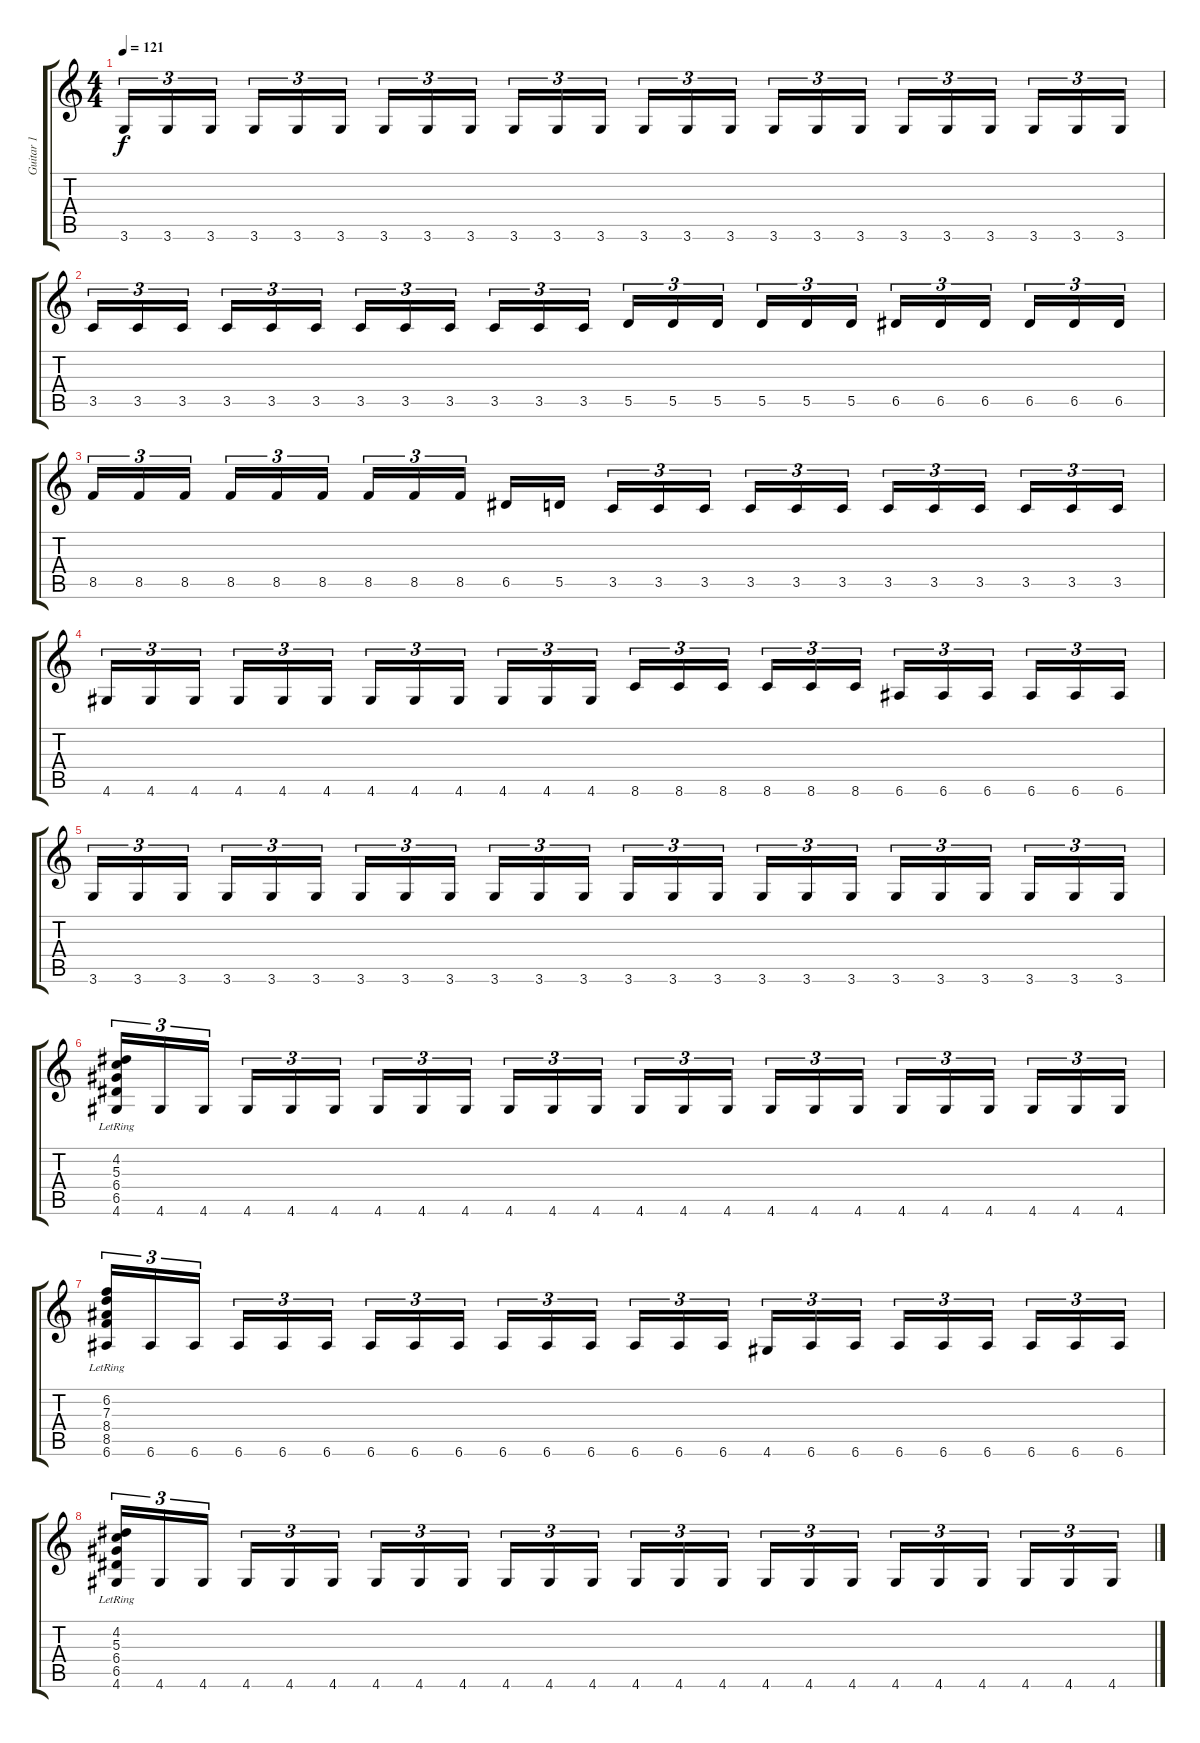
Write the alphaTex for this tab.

\track ("Guitar 1" "Guitar 1") {instrument distortionguitar}
\staff {score tabs}
\tuning (E4 B3 G3 D3 A2 E2) {hide}
\ts (4 4)
\tempo 121
\clef g2
\ks c
3.6.16{tu (3 2) dy f} 3.6.16{tu (3 2)} 3.6.16{tu (3 2)} 3.6.16{tu (3 2)} 3.6.16{tu (3 2)} 3.6.16{tu (3 2)} 3.6.16{tu (3 2)} 3.6.16{tu (3 2)} 3.6.16{tu (3 2)} 3.6.16{tu (3 2)} 3.6.16{tu (3 2)} 3.6.16{tu (3 2)} 3.6.16{tu (3 2)} 3.6.16{tu (3 2)} 3.6.16{tu (3 2)} 3.6.16{tu (3 2)} 3.6.16{tu (3 2)} 3.6.16{tu (3 2)} 3.6.16{tu (3 2)} 3.6.16{tu (3 2)} 3.6.16{tu (3 2)} 3.6.16{tu (3 2)} 3.6.16{tu (3 2)} 3.6.16{tu (3 2)} |
3.5.16{tu (3 2)} 3.5.16{tu (3 2)} 3.5.16{tu (3 2)} 3.5.16{tu (3 2)} 3.5.16{tu (3 2)} 3.5.16{tu (3 2)} 3.5.16{tu (3 2)} 3.5.16{tu (3 2)} 3.5.16{tu (3 2)} 3.5.16{tu (3 2)} 3.5.16{tu (3 2)} 3.5.16{tu (3 2)} 5.5.16{tu (3 2)} 5.5.16{tu (3 2)} 5.5.16{tu (3 2)} 5.5.16{tu (3 2)} 5.5.16{tu (3 2)} 5.5.16{tu (3 2)} 6.5.16{tu (3 2)} 6.5.16{tu (3 2)} 6.5.16{tu (3 2)} 6.5.16{tu (3 2)} 6.5.16{tu (3 2)} 6.5.16{tu (3 2)} |
8.5.16{tu (3 2)} 8.5.16{tu (3 2)} 8.5.16{tu (3 2)} 8.5.16{tu (3 2)} 8.5.16{tu (3 2)} 8.5.16{tu (3 2)} 8.5.16{tu (3 2)} 8.5.16{tu (3 2)} 8.5.16{tu (3 2)} 6.5.16 5.5.16 3.5.16{tu (3 2)} 3.5.16{tu (3 2)} 3.5.16{tu (3 2)} 3.5.16{tu (3 2)} 3.5.16{tu (3 2)} 3.5.16{tu (3 2)} 3.5.16{tu (3 2)} 3.5.16{tu (3 2)} 3.5.16{tu (3 2)} 3.5.16{tu (3 2)} 3.5.16{tu (3 2)} 3.5.16{tu (3 2)} |
4.6.16{tu (3 2)} 4.6.16{tu (3 2)} 4.6.16{tu (3 2)} 4.6.16{tu (3 2)} 4.6.16{tu (3 2)} 4.6.16{tu (3 2)} 4.6.16{tu (3 2)} 4.6.16{tu (3 2)} 4.6.16{tu (3 2)} 4.6.16{tu (3 2)} 4.6.16{tu (3 2)} 4.6.16{tu (3 2)} 8.6.16{tu (3 2)} 8.6.16{tu (3 2)} 8.6.16{tu (3 2)} 8.6.16{tu (3 2)} 8.6.16{tu (3 2)} 8.6.16{tu (3 2)} 6.6.16{tu (3 2)} 6.6.16{tu (3 2)} 6.6.16{tu (3 2)} 6.6.16{tu (3 2)} 6.6.16{tu (3 2)} 6.6.16{tu (3 2)} |
3.6.16{tu (3 2)} 3.6.16{tu (3 2)} 3.6.16{tu (3 2)} 3.6.16{tu (3 2)} 3.6.16{tu (3 2)} 3.6.16{tu (3 2)} 3.6.16{tu (3 2)} 3.6.16{tu (3 2)} 3.6.16{tu (3 2)} 3.6.16{tu (3 2)} 3.6.16{tu (3 2)} 3.6.16{tu (3 2)} 3.6.16{tu (3 2)} 3.6.16{tu (3 2)} 3.6.16{tu (3 2)} 3.6.16{tu (3 2)} 3.6.16{tu (3 2)} 3.6.16{tu (3 2)} 3.6.16{tu (3 2)} 3.6.16{tu (3 2)} 3.6.16{tu (3 2)} 3.6.16{tu (3 2)} 3.6.16{tu (3 2)} 3.6.16{tu (3 2)} |
(4.2{lr} 5.3{lr} 6.4{lr} 6.5{lr} 4.6{lr}).16{tu (3 2)} 4.6.16{tu (3 2)} 4.6.16{tu (3 2)} 4.6.16{tu (3 2)} 4.6.16{tu (3 2)} 4.6.16{tu (3 2)} 4.6.16{tu (3 2)} 4.6.16{tu (3 2)} 4.6.16{tu (3 2)} 4.6.16{tu (3 2)} 4.6.16{tu (3 2)} 4.6.16{tu (3 2)} 4.6.16{tu (3 2)} 4.6.16{tu (3 2)} 4.6.16{tu (3 2)} 4.6.16{tu (3 2)} 4.6.16{tu (3 2)} 4.6.16{tu (3 2)} 4.6.16{tu (3 2)} 4.6.16{tu (3 2)} 4.6.16{tu (3 2)} 4.6.16{tu (3 2)} 4.6.16{tu (3 2)} 4.6.16{tu (3 2)} |
(6.2{lr} 7.3{lr} 8.4{lr} 8.5{lr} 6.6{lr}).16{tu (3 2)} 6.6.16{tu (3 2)} 6.6.16{tu (3 2)} 6.6.16{tu (3 2)} 6.6.16{tu (3 2)} 6.6.16{tu (3 2)} 6.6.16{tu (3 2)} 6.6.16{tu (3 2)} 6.6.16{tu (3 2)} 6.6.16{tu (3 2)} 6.6.16{tu (3 2)} 6.6.16{tu (3 2)} 6.6.16{tu (3 2)} 6.6.16{tu (3 2)} 6.6.16{tu (3 2)} 4.6.16{tu (3 2)} 6.6.16{tu (3 2)} 6.6.16{tu (3 2)} 6.6.16{tu (3 2)} 6.6.16{tu (3 2)} 6.6.16{tu (3 2)} 6.6.16{tu (3 2)} 6.6.16{tu (3 2)} 6.6.16{tu (3 2)} |
(4.2{lr} 5.3{lr} 6.4{lr} 6.5{lr} 4.6{lr}).16{tu (3 2)} 4.6.16{tu (3 2)} 4.6.16{tu (3 2)} 4.6.16{tu (3 2)} 4.6.16{tu (3 2)} 4.6.16{tu (3 2)} 4.6.16{tu (3 2)} 4.6.16{tu (3 2)} 4.6.16{tu (3 2)} 4.6.16{tu (3 2)} 4.6.16{tu (3 2)} 4.6.16{tu (3 2)} 4.6.16{tu (3 2)} 4.6.16{tu (3 2)} 4.6.16{tu (3 2)} 4.6.16{tu (3 2)} 4.6.16{tu (3 2)} 4.6.16{tu (3 2)} 4.6.16{tu (3 2)} 4.6.16{tu (3 2)} 4.6.16{tu (3 2)} 4.6.16{tu (3 2)} 4.6.16{tu (3 2)} 4.6.16{tu (3 2)}
